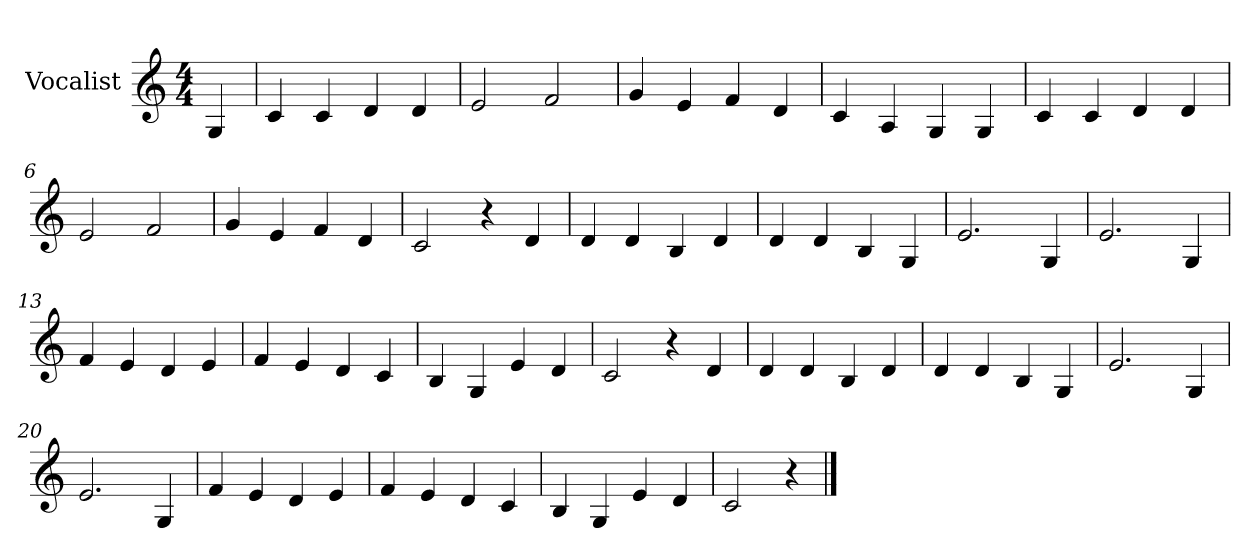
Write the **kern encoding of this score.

**kern
*part1
*staff1
*I"Vocalist
*k[]
*C:
*M4/4
=
4G
=1
4c
4c
4d
4d
=2
2e
2f
=3
4g
4e
4f
4d
=4
4c
4A
4G
4G
=5
4c
4c
4d
4d
=6
2e
2f
=7
4g
4e
4f
4d
=8
2c
4r
4d
=9
4d
4d
4B
4d
=10
4d
4d
4B
4G
=11
2.e
4G
=12
2.e
4G
=13
4f
4e
4d
4e
=14
4f
4e
4d
4c
=15
4B
4G
4e
4d
=16
2c
4r
4d
=17
4d
4d
4B
4d
=18
4d
4d
4B
4G
=19
2.e
4G
=20
2.e
4G
=21
4f
4e
4d
4e
=22
4f
4e
4d
4c
=23
4B
4G
4e
4d
=24
2c
4r
==
*-
